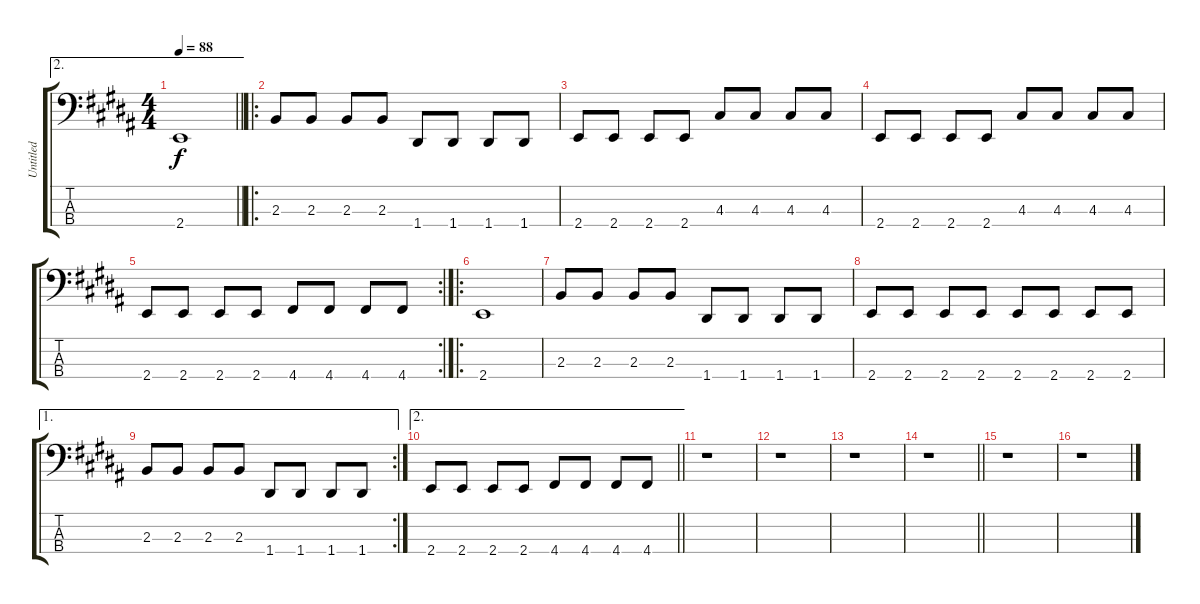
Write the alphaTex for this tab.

\track ("Untitled" "Untitled") {instrument electricbassfinger}
\staff {score tabs}
\tuning (G2 D2 A1 D1) {hide}
\ae 2
\ts (4 4)
\tempo 88
\clef f4
\barLineRight lightlight
\ks g#minor
2.4.1{dy f} |
\ro
\ks b
2.3.8 2.3.8 2.3.8 2.3.8 1.4.8 1.4.8 1.4.8 1.4.8 |
\ks g#minor
2.4.8 2.4.8 2.4.8 2.4.8 4.3.8 4.3.8 4.3.8 4.3.8 |
2.4.8 2.4.8 2.4.8 2.4.8 4.3.8 4.3.8 4.3.8 4.3.8 |
\rc 2
2.4.8 2.4.8 2.4.8 2.4.8 4.4.8 4.4.8 4.4.8 4.4.8 |
\ro
\ks b
2.4.1 |
\ks g#minor
2.3.8 2.3.8 2.3.8 2.3.8 1.4.8 1.4.8 1.4.8 1.4.8 |
\ks b
2.4.8 2.4.8 2.4.8 2.4.8 2.4.8 2.4.8 2.4.8 2.4.8 |
\ae 1
\rc 2
\ks g#minor
2.3.8 2.3.8 2.3.8 2.3.8 1.4.8 1.4.8 1.4.8 1.4.8 |
\ae 2
\barLineRight lightlight
2.4.8 2.4.8 2.4.8 2.4.8 4.4.8 4.4.8 4.4.8 4.4.8 |
\ks b
r.1 |
\ks g#minor
r.1 |
\ks b
r.1 |
\barLineRight lightlight
\ks g#minor
r.1 |
\ks b
r.1 |
\ks g#minor
r.1
